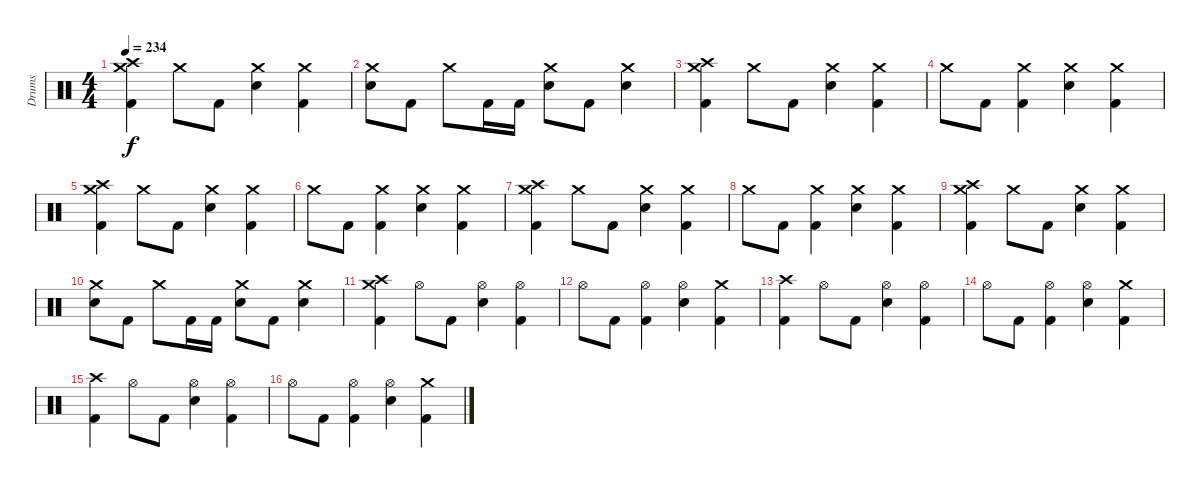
\track ("Drums" "Drums") {instrument percussion}
\staff {score}
\articulation defaults
\ts (4 4)
\tempo 234
\clef neutral
\ks c
("Crash medium (hit)" "Crash high (hit)" "Kick (hit) 2").4{dy f} "Crash medium (hit)".8 "Kick (hit) 2".8 ("Crash medium (hit)" "Electric Snare (hit)").4 ("Crash medium (hit)" "Kick (hit) 2").4 |
("Crash medium (hit)" "Electric Snare (hit)").8 "Kick (hit) 2".8 "Crash medium (hit)".8 "Kick (hit) 2".16 "Kick (hit) 2".16 ("Crash medium (hit)" "Electric Snare (hit)").8 "Kick (hit) 2".8 ("Crash medium (hit)" "Electric Snare (hit)").4 |
("Crash medium (hit)" "Crash high (hit)" "Kick (hit) 2").4 "Crash medium (hit)".8 "Kick (hit) 2".8 ("Crash medium (hit)" "Electric Snare (hit)").4 ("Crash medium (hit)" "Kick (hit) 2").4 |
"Crash medium (hit)".8 "Kick (hit) 2".8 ("Crash medium (hit)" "Kick (hit) 2").4 ("Crash medium (hit)" "Electric Snare (hit)").4 ("Crash medium (hit)" "Kick (hit) 2").4 |
("Crash medium (hit)" "Crash high (hit)" "Kick (hit) 2").4 "Crash medium (hit)".8 "Kick (hit) 2".8 ("Crash medium (hit)" "Electric Snare (hit)").4 ("Crash medium (hit)" "Kick (hit) 2").4 |
"Crash medium (hit)".8 "Kick (hit) 2".8 ("Crash medium (hit)" "Kick (hit) 2").4 ("Crash medium (hit)" "Electric Snare (hit)").4 ("Crash medium (hit)" "Kick (hit) 2").4 |
("Crash medium (hit)" "Crash high (hit)" "Kick (hit) 2").4 "Crash medium (hit)".8 "Kick (hit) 2".8 ("Crash medium (hit)" "Electric Snare (hit)").4 ("Crash medium (hit)" "Kick (hit) 2").4 |
"Crash medium (hit)".8 "Kick (hit) 2".8 ("Crash medium (hit)" "Kick (hit) 2").4 ("Crash medium (hit)" "Electric Snare (hit)").4 ("Crash medium (hit)" "Kick (hit) 2").4 |
("Crash medium (hit)" "Crash high (hit)" "Kick (hit) 2").4 "Crash medium (hit)".8 "Kick (hit) 2".8 ("Crash medium (hit)" "Electric Snare (hit)").4 ("Crash medium (hit)" "Kick (hit) 2").4 |
("Crash medium (hit)" "Electric Snare (hit)").8 "Kick (hit) 2".8 "Crash medium (hit)".8 "Kick (hit) 2".16 "Kick (hit) 2".16 ("Crash medium (hit)" "Electric Snare (hit)").8 "Kick (hit) 2".8 ("Crash medium (hit)" "Electric Snare (hit)").4 |
("Crash medium (hit)" "Crash high (hit)" "Kick (hit) 2").4 "Hi-Hat (open)".8 "Kick (hit) 2".8 ("Hi-Hat (open)" "Electric Snare (hit)").4 ("Hi-Hat (open)" "Kick (hit) 2").4 |
"Hi-Hat (open)".8 "Kick (hit) 2".8 ("Hi-Hat (open)" "Kick (hit) 2").4 ("Hi-Hat (open)" "Electric Snare (hit)").4 ("Crash medium (hit)" "Kick (hit) 2").4 |
("Crash high (hit)" "Kick (hit) 2").4 "Hi-Hat (open)".8 "Kick (hit) 2".8 ("Hi-Hat (open)" "Electric Snare (hit)").4 ("Hi-Hat (open)" "Kick (hit) 2").4 |
"Hi-Hat (open)".8 "Kick (hit) 2".8 ("Hi-Hat (open)" "Kick (hit) 2").4 ("Hi-Hat (open)" "Electric Snare (hit)").4 ("Crash medium (hit)" "Kick (hit) 2").4 |
("Crash high (hit)" "Kick (hit) 2").4 "Hi-Hat (open)".8 "Kick (hit) 2".8 ("Hi-Hat (open)" "Electric Snare (hit)").4 ("Hi-Hat (open)" "Kick (hit) 2").4 |
"Hi-Hat (open)".8 "Kick (hit) 2".8 ("Hi-Hat (open)" "Kick (hit) 2").4 ("Hi-Hat (open)" "Electric Snare (hit)").4 ("Crash medium (hit)" "Kick (hit) 2").4
